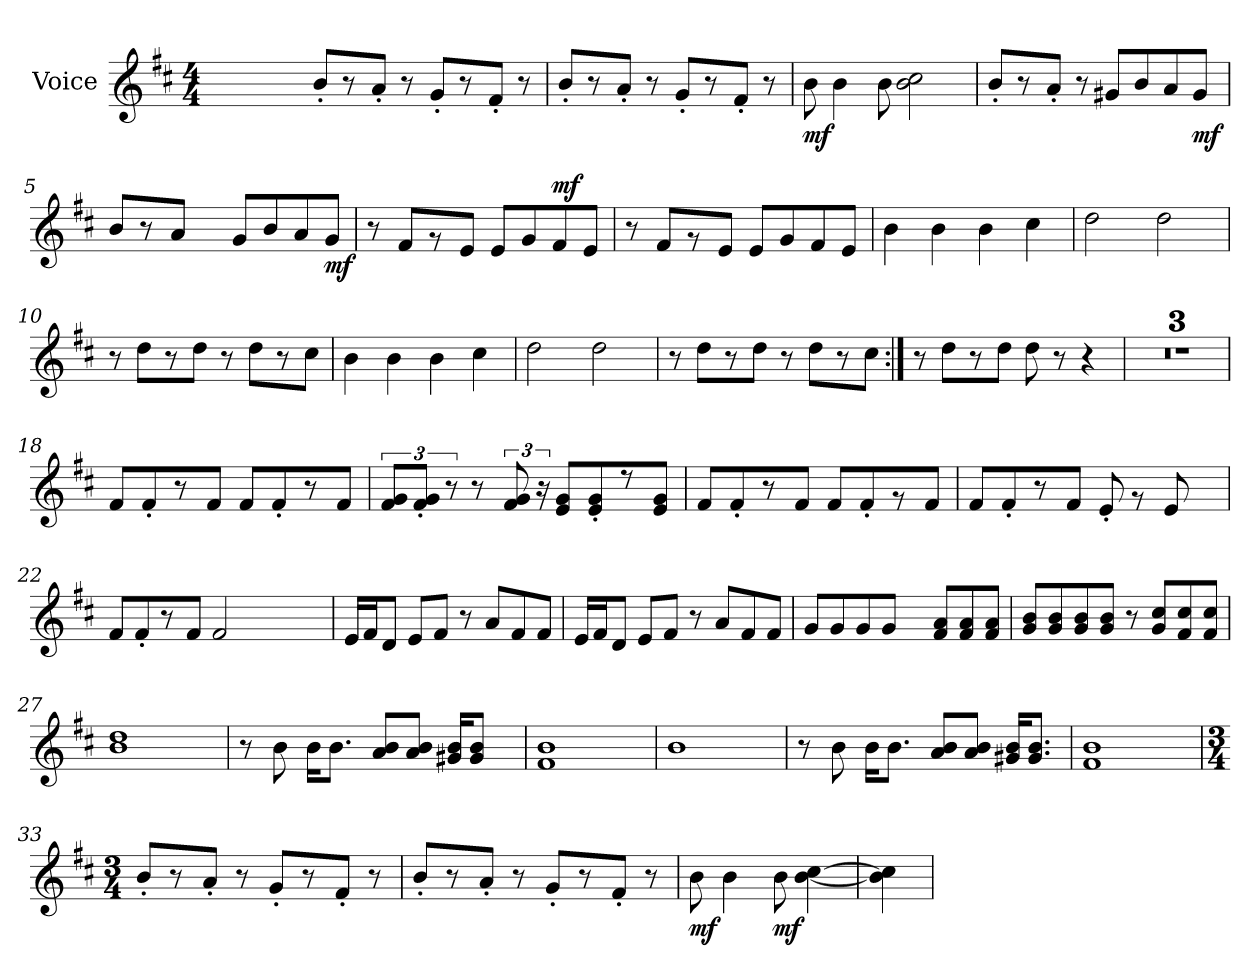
**kern	**dynam
*part1	*part1
*staff1	*staff1
*I"Voice	*
*I'V	*
*clefG2	*
*k[f#c#]	*
*M4/4	*
*MM120	*
=1	=1
1ryy	.
8b'/L	.
8r	.
8a'/J	.
8r	.
8g'/L	.
8r	.
8f#'/J	.
8r	.
=2	=2
8b'/L	.
8r	.
8a'/J	.
8r	.
8g'/L	.
8r	.
8f#'/J	.
8r	.
=3	=3
!	!LO:DY:b
8b\	mf
4b\	.
8b\	.
2b\ 2cc#\	.
=4	=4
8b'/L	.
8r	.
8a'/J	.
8r	.
8g#X/L	.
8b/	.
8a/	.
!	!LO:DY:b
8g#/J	mf
=5	=5
8b/L	.
8r	.
8a/J	.
8ryy	.
8g/L	.
8b/	.
8a/	.
!	!LO:DY:b
8g/J	mf
!!LO:LB:g=z
=6	=6
8r	.
8f#/L	.
8rg	.
8e/J	.
8e/L	.
8g/	.
!	!LO:DY:a
8f#/	mf
8e/J	.
=7	=7
8r	.
8f#/L	.
8rg	.
8e/J	.
8e/L	.
8g/	.
8f#/	.
8e/J	.
=8	=8
4b\	.
4b\	.
4b\	.
4cc#\	.
=9	=9
2dd\	.
2dd\	.
=10	=10
8r	.
8dd\L	.
8r	.
8dd\J	.
8r	.
8dd\L	.
8r	.
8cc#\J	.
=11	=11
4b\	.
4b\	.
4b\	.
4cc#\	.
=12	=12
2dd\	.
2dd\	.
!!LO:LB:g=z
=13	=13
8r	.
8dd\L	.
8r	.
8dd\J	.
8r	.
8dd\L	.
8r	.
8cc#\J	.
=14:|!	=14:|!
8r	.
8dd\L	.
8r	.
8dd\J	.
8dd\	.
8r	.
4r	.
=15	=15
1r	.
=16	=16
1r	.
=17	=17
1r	.
=18	=18
8f#/L	.
8f#'/	.
8r	.
8f#/J	.
8f#/L	.
8f#'/	.
8r	.
8f#/J	.
=19	=19
12f#/ 12g/L	.
12f#/' 12g/'J	.
12r	.
8r	.
12f#/ 12g/	.
24r	.
8e/ 8g/L	.
8e/' 8g/'	.
8rdd	.
8e/ 8g/J	.
!!LO:LB:g=z
=20	=20
8f#/L	.
8f#'/	.
8r	.
8f#/J	.
8f#/L	.
8f#'/	.
8rg	.
8f#/J	.
=21	=21
8f#/L	.
8f#'/	.
8r	.
8f#/J	.
8e'/	.
8rg	.
8e/	.
8ryy	.
=22	=22
8f#/L	.
8f#'/	.
8r	.
8f#/J	.
2f#/	.
2ryy	.
=23	=23
16e/LL	.
16f#/J	.
8d/J	.
8e/L	.
8f#/J	.
8r	.
8a/L	.
8f#/	.
8f#/J	.
=24	=24
16e/LL	.
16f#/J	.
8d/J	.
8e/L	.
8f#/J	.
8r	.
8a/L	.
8f#/	.
8f#/J	.
!!LO:LB:g=z
=25	=25
8g/L	.
8g/	.
8g/	.
8g/J	.
8ryy	.
8f#/ 8a/L	.
8f#/ 8a/	.
8f#/ 8a/J	.
=26	=26
8g/ 8b/L	.
8g/ 8b/	.
8g/ 8b/	.
8g/ 8b/J	.
8r	.
8g/ 8cc#/L	.
8f#/ 8cc#/	.
8f#/ 8cc#/J	.
=27	=27
1b 1dd	.
=28	=28
8r	.
8b\	.
16b\KL	.
8.b\J	.
8a/ 8b/L	.
8a/ 8b/J	.
16g#X/ 16b/KL	.
8g#/ 8b/J	.
16ryy	.
=29	=29
*^	*
1b	1f#	.
*v	*v	*
=30	=30
1b	.
!!LO:LB:g=z
=31	=31
8r	.
8b\	.
16b\KL	.
8.b\J	.
8a/ 8b/L	.
8a/ 8b/J	.
16g#X/ 16b/KL	.
8.g#/ 8.b/J	.
=32	=32
*^	*
1b	1f#	.
*v	*v	*
=33	=33
*M3/4	*
8b'/L	.
8r	.
8a'/J	.
8r	.
8g'/L	.
8r	.
8f#'/J	.
8r	.
=34	=34
8b'/L	.
8r	.
8a'/J	.
8r	.
8g'/L	.
8r	.
8f#'/J	.
8r	.
=35	=35
!	!LO:DY:b
8b\	mf
4b\	.
!	!LO:DY:b
8b\	mf
[4b\ [4cc#\	.
=36	=36
4b\] 4cc#\]	.
=	=
*-	*-
